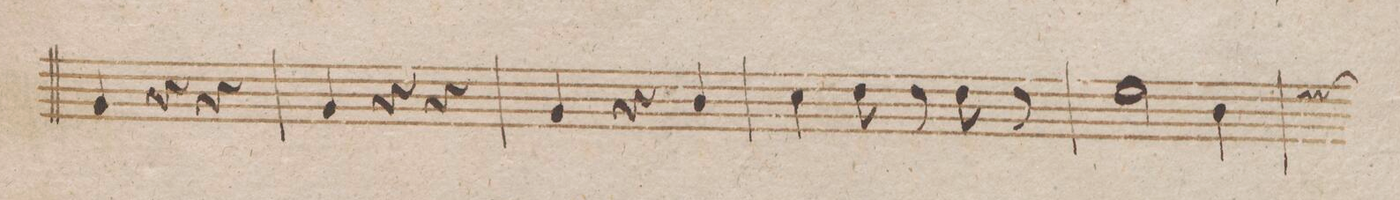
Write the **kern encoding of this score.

**kern	**dynam
*I"Violoncello	*
*clefF4	*
*k[b-e-]	*
*met(c)	*
*M3/4	*
4BB-/	.
4r	.
4r	.
=114	=114
4BB-/	.
4r	.
4r	.
=115	=115
4BB-/	.
4r	.
4D/	.
=116	=116
4E-\	.
8F\	.
8r	.
8F\	.
8r	.
=117	=117
2G\	.
4D\	.
*custos:G	*
=118	=118
*-	*-
